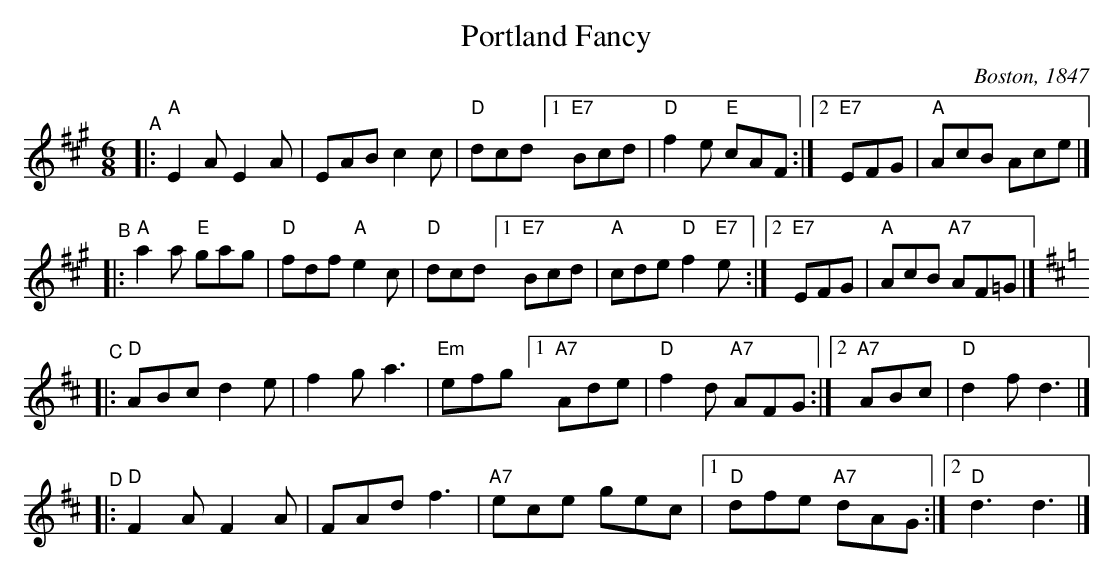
X:1
T: Portland Fancy
O: Boston, 1847
M: 6/8
L: 1/8
K: A
"^A"|: "A"E2A E2A | EAB c2c |"D"dcd [1 "E7"Bcd | "D"f2e "E"cAF :|[2 "E7"EFG | "A"AcB Ace |]
"^B"|: "A"a2a "E"gag | "D"fdf "A"e2c | "D"dcd [1 "E7"Bcd | "A"cde "D"f2"E7"e :|[2 "E7"EFG | "A"AcB "A7"AF=G |][K:=g]
K: D
"^C"|: "D"ABc d2e | f2g a3 | "Em"efg [1 "A7"Ade | "D"f2d "A7"AFG :|[2"A7"ABc | "D"d2f d3 |]
"^D"|: "D"F2A F2A | FAd f3 | "A7"ece gec |[1 "D"dfe "A7"dAG :|[2 "D"d3 d3 |]
